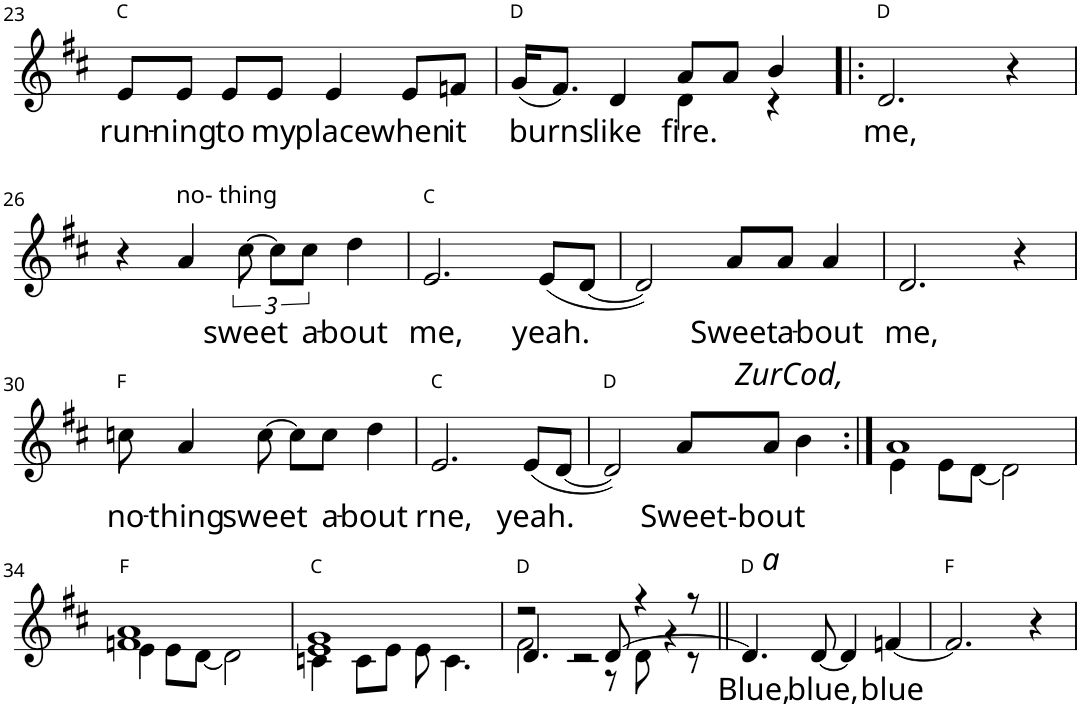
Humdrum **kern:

**kern	**text	**text	**harte
*part1	*part1	*part1	*part1
*staff1	*staff1	*staff1	*
*I"Piano	*	*	*
*I'Pno	*	*	*
!!LO:PB:g=z
*clefG2	*	*	*
*k[f#c#]	*	*	*
*M4/4	*	*	*
=23	=23	=23	=23
!	!LO:LY:b	!	!
8e/L	run-	.	C:maj
!	!LO:LY:b	!	!
8e/J	-ning	.	.
!	!LO:LY:b	!	!
8e/L	-to	.	.
!	!LO:LY:b	!	!
8e/J	my	.	.
!	!LO:LY:b	!	!
4e/	place	.	.
!	!LO:LY:b	!	!
8e/L	when	.	.
!	!LO:LY:b	!	!
8fn/J	it	.	.
=24	=24	=24	=24
!	!LO:LY:b	!	!
*^	*	*	*
(16g/KL	2ryy	burns	.	D:maj
8.f#/J)	.	.	.	.
!	!	!LO:LY:b	!	!
4d/	.	like	.	.
!	!	!LO:LY:b	!	!
8a/L	4d\	fire.	.	.
8a/J	.	.	.	.
4b/	4r	.	.	.
=25!|:	=25!|:	=25!|:	=25!|:	=25!|:
!	!	!LO:LY:b	!	!
*v	*v	*	*	*
2.d/	me,	.	D:maj
4r	.	.	.
!!LO:LB:g=z
=26	=26	=26	=26
4r	.	.	.
!LO:TX:a:t=no- thing	!	!	!
4a/	.	.	.
!	!LO:LY:b	!	!
[12cc#\	sweet	.	.
12cc#\L]	.	.	.
!	!LO:LY:b	!	!
12cc#\J	a-	.	.
!	!LO:LY:b	!	!
4dd\	-bout	.	.
=27	=27	=27	=27
!	!LO:LY:b	!	!
2.e/	me,	.	C:maj
!	!LO:LY:b	!	!
(8e/L	yeah.	.	.
[8d/J	.	.	.
=28	=28	=28	=28
2d/])	.	.	.
!	!LO:LY:b	!	!
8a/L	Sweet	.	.
!	!LO:LY:b	!LO:LY:b	!
8a/J	a-	-ZurCod,	.
!	!LO:LY:b	!	!
4a/	-bout	.	.
=29	=29	=29	=29
!	!LO:LY:b	!	!
2.d/	me,	.	.
4r	.	.	.
!!LO:LB:g=z
=30	=30	=30	=30
!	!LO:LY:b	!	!
8ccn\	no-	.	F:maj
!	!LO:LY:b	!	!
4a/	-thing	.	.
!	!LO:LY:b	!	!
[8cc\	sweet	.	.
8cc\L]	.	.	.
!	!LO:LY:b	!	!
8cc\J	a-	.	.
!	!LO:LY:b	!	!
4dd\	-bout	.	.
=31	=31	=31	=31
!	!LO:LY:b	!	!
2.e/	rne,	.	C:maj
!	!LO:LY:b	!	!
(8e/L	yeah.	.	.
[8d/J	.	.	.
=32	=32	=32	=32
2d/])	.	.	D:maj
!	!LO:LY:b	!	!
8a/L	Sweet	.	.
!	!LO:LY:b	!LO:LY:b	!
8a/J	-bout	a	.
4b\	.	.	.
=33:|!	=33:|!	=33:|!	=33:|!
*^	*	*	*
1a	4e\	.	.	.
.	8e\L	.	.	.
.	[8d\J	.	.	.
.	2d\]	.	.	.
!!LO:LB:g=z	!!
=34	=34	=34	=34	=34
1fn 1a	4e\	.	.	F:maj
.	8e\L	.	.	.
.	[8d\J	.	.	.
.	2d\]	.	.	.
=35	=35	=35	=35	=35
1e 1g	4cn\	.	.	C:maj
.	8c\L	.	.	.
.	8e\J	.	.	.
.	8e\	.	.	.
.	4.c\	.	.	.
=36	=36	=36	=36	=36
*	*^	*	*	*
2r	2f#\	4.d/	.	.	D:maj
.	.	2r	.	.	.
[8d/	8r	.	.	.	.
4r	8d\	.	.	.	.
.	4r	.	.	.	.
8r	.	8r	.	.	.
=37||	=37||	=37||	=37||	=37||	=37||
!	!	!	!LO:LY:b	!	!
*v	*v	*v	*	*	*
4.d/]	Blue,	.	D:maj
!	!LO:LY:b	!	!
[8d/	blue,	.	.
4d/]	.	.	.
!	!LO:LY:b	!	!
[4fn/	blue	.	.
=38	=38	=38	=38
2.f/]	.	.	F:maj
4r	.	.	.
=	=	=	=
*-	*-	*-	*-
